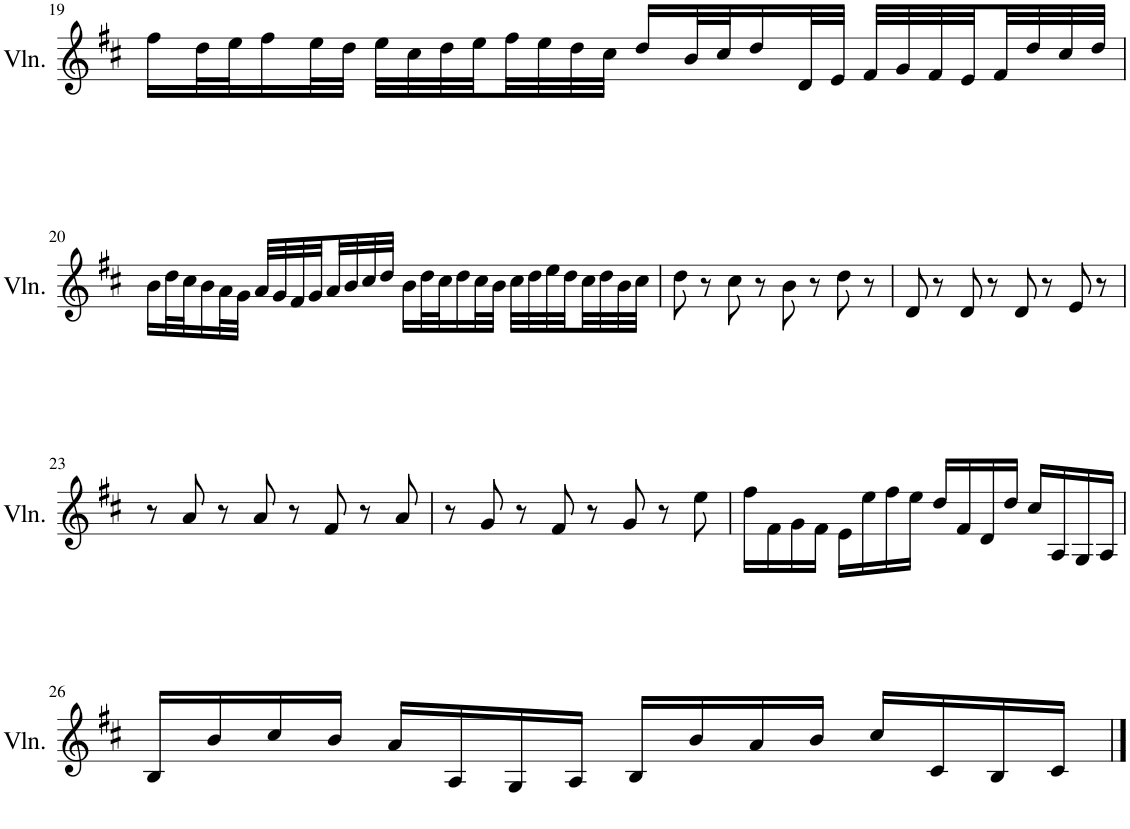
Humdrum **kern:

**kern
*part1
*staff1
*I"Violin
*I'Vln.
!!LO:PB:g=z
*clefG2
*k[f#c#]
*M4/4
=19
16ff#\LL
32dd\L
32ee\J
16ff#\
32ee\L
32dd\JJJ
32ee\LLL
32cc#\
32dd\
32ee\
32ff#\
32ee\
32dd\
32cc#\JJJ
16dd/LL
32b/L
32cc#/J
16dd/
32d/L
32e/JJJ
32f#/LLL
32g/
32f#/
32e/
32f#/
32dd/
32cc#/
32dd/JJJ
!!LO:LB:g=z
=20
16b\LL
32dd\L
32cc#\J
16b\
32a\L
32g\JJJ
32a/LLL
32g/
32f#/
32g/
32a/
32b/
32cc#/
32dd/JJJ
16b\LL
32dd\L
32cc#\J
16dd\
32cc#\L
32b\JJJ
32cc#\LLL
32dd\
32ee\
32dd\
32cc#\
32dd\
32b\
32cc#\JJJ
=21
8dd\
8r
8cc#\
8r
8b\
8r
8dd\
8r
=22
8d/
8r
8d/
8r
8d/
8r
8e/
8r
!!LO:LB:g=z
=23
8r
8a/
8r
8a/
8r
8f#/
8r
8a/
=24
8r
8g/
8r
8f#/
8r
8g/
8r
8ee\
=25
16ff#\LL
16f#\
16g\
16f#\JJ
16e\LL
16ee\
16ff#\
16ee\JJ
16dd/LL
16f#/
16d/
16dd/JJ
16cc#/LL
16A/
16G/
16A/JJ
!!LO:LB:g=z
=26
16B/LL
16b/
16cc#/
16b/JJ
16a/LL
16A/
16G/
16A/JJ
16B/LL
16b/
16a/
16b/JJ
16cc#/LL
16c#/
16B/
16c#/JJ
==
*-
